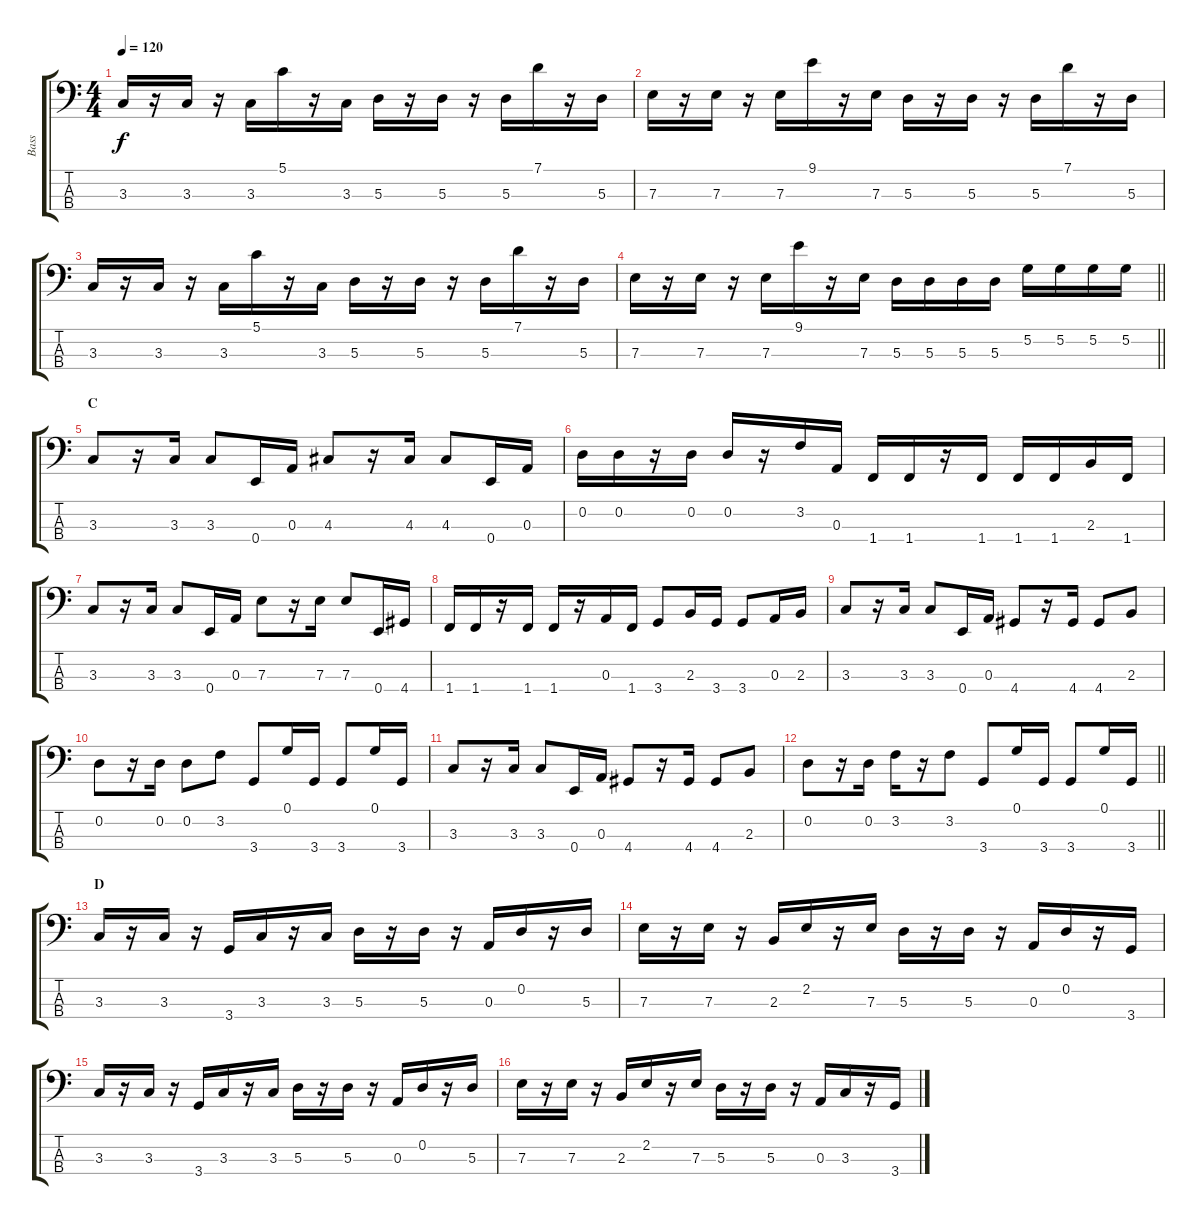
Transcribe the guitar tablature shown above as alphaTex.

\track ("Bass" "Bass") {instrument electricbasspick}
\staff {score tabs}
\tuning (G2 D2 A1 E1) {hide}
\ts (4 4)
\tempo 120
\clef f4
\ks c
3.3.16{dy f} r.16 3.3.16 r.16 3.3.16 5.1.16 r.16 3.3.16 5.3.16 r.16 5.3.16 r.16 5.3.16 7.1.16 r.16 5.3.16 |
7.3.16 r.16 7.3.16 r.16 7.3.16 9.1.16 r.16 7.3.16 5.3.16 r.16 5.3.16 r.16 5.3.16 7.1.16 r.16 5.3.16 |
3.3.16 r.16 3.3.16 r.16 3.3.16 5.1.16 r.16 3.3.16 5.3.16 r.16 5.3.16 r.16 5.3.16 7.1.16 r.16 5.3.16 |
\barLineRight lightlight
7.3.16 r.16 7.3.16 r.16 7.3.16 9.1.16 r.16 7.3.16 5.3.16 5.3.16 5.3.16 5.3.16 5.2.16 5.2.16 5.2.16 5.2.16 |
\section ("" "C")
3.3.8 r.16 3.3.16 3.3.8 0.4.16 0.3.16 4.3.8 r.16 4.3.16 4.3.8 0.4.16 0.3.16 |
0.2.16 0.2.16 r.16 0.2.16 0.2.16 r.16 3.2.16 0.3.16 1.4.16 1.4.16 r.16 1.4.16 1.4.16 1.4.16 2.3.16 1.4.16 |
3.3.8 r.16 3.3.16 3.3.8 0.4.16 0.3.16 7.3.8 r.16 7.3.16 7.3.8 0.4.16 4.4.16 |
1.4.16 1.4.16 r.16 1.4.16 1.4.16 r.16 0.3.16 1.4.16 3.4.8 2.3.16 3.4.16 3.4.8 0.3.16 2.3.16 |
3.3.8 r.16 3.3.16 3.3.8 0.4.16 0.3.16 4.4.8 r.16 4.4.16 4.4.8 2.3.8 |
0.2.8 r.16 0.2.16 0.2.8 3.2.8 3.4.8 0.1.16 3.4.16 3.4.8 0.1.16 3.4.16 |
3.3.8 r.16 3.3.16 3.3.8 0.4.16 0.3.16 4.4.8 r.16 4.4.16 4.4.8 2.3.8 |
\barLineRight lightlight
0.2.8 r.16 0.2.16 3.2.16 r.16 3.2.8 3.4.8 0.1.16 3.4.16 3.4.8 0.1.16 3.4.16 |
\section ("" "D")
3.3.16 r.16 3.3.16 r.16 3.4.16 3.3.16 r.16 3.3.16 5.3.16 r.16 5.3.16 r.16 0.3.16 0.2.16 r.16 5.3.16 |
7.3.16 r.16 7.3.16 r.16 2.3.16 2.2.16 r.16 7.3.16 5.3.16 r.16 5.3.16 r.16 0.3.16 0.2.16 r.16 3.4.16 |
3.3.16 r.16 3.3.16 r.16 3.4.16 3.3.16 r.16 3.3.16 5.3.16 r.16 5.3.16 r.16 0.3.16 0.2.16 r.16 5.3.16 |
7.3.16 r.16 7.3.16 r.16 2.3.16 2.2.16 r.16 7.3.16 5.3.16 r.16 5.3.16 r.16 0.3.16 3.3.16 r.16 3.4.16
